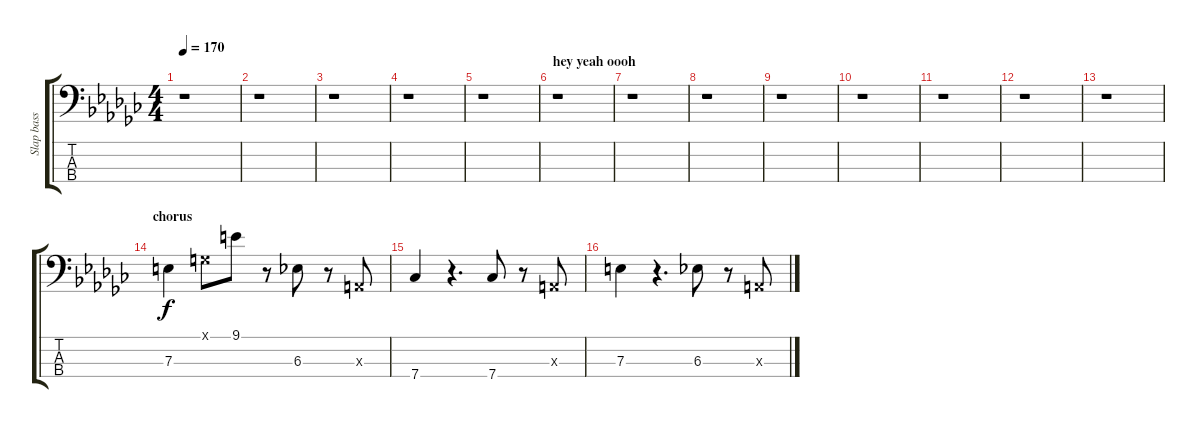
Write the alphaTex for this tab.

\track ("Slap bass" "Slap bass") {instrument slapbass2}
\staff {score tabs}
\tuning (G2 D2 A1 E1) {hide}
\ts (4 4)
\tempo 170
\clef f4
\ks ebminor
r.1{dy f} |
r.1 |
r.1 |
r.1 |
r.1 |
\section ("" "hey yeah oooh")
r.1 |
r.1 |
r.1 |
r.1 |
r.1 |
r.1 |
r.1 |
r.1 |
\section ("" "chorus")
7.3.4 0.1{x}.8 9.1.8 r.8 6.3.8 r.8 0.3{x}.8 |
7.4.4 r.4{d} 7.4.8 r.8 0.3{x}.8 |
7.3.4 r.4{d} 6.3.8 r.8 0.3{x}.8
